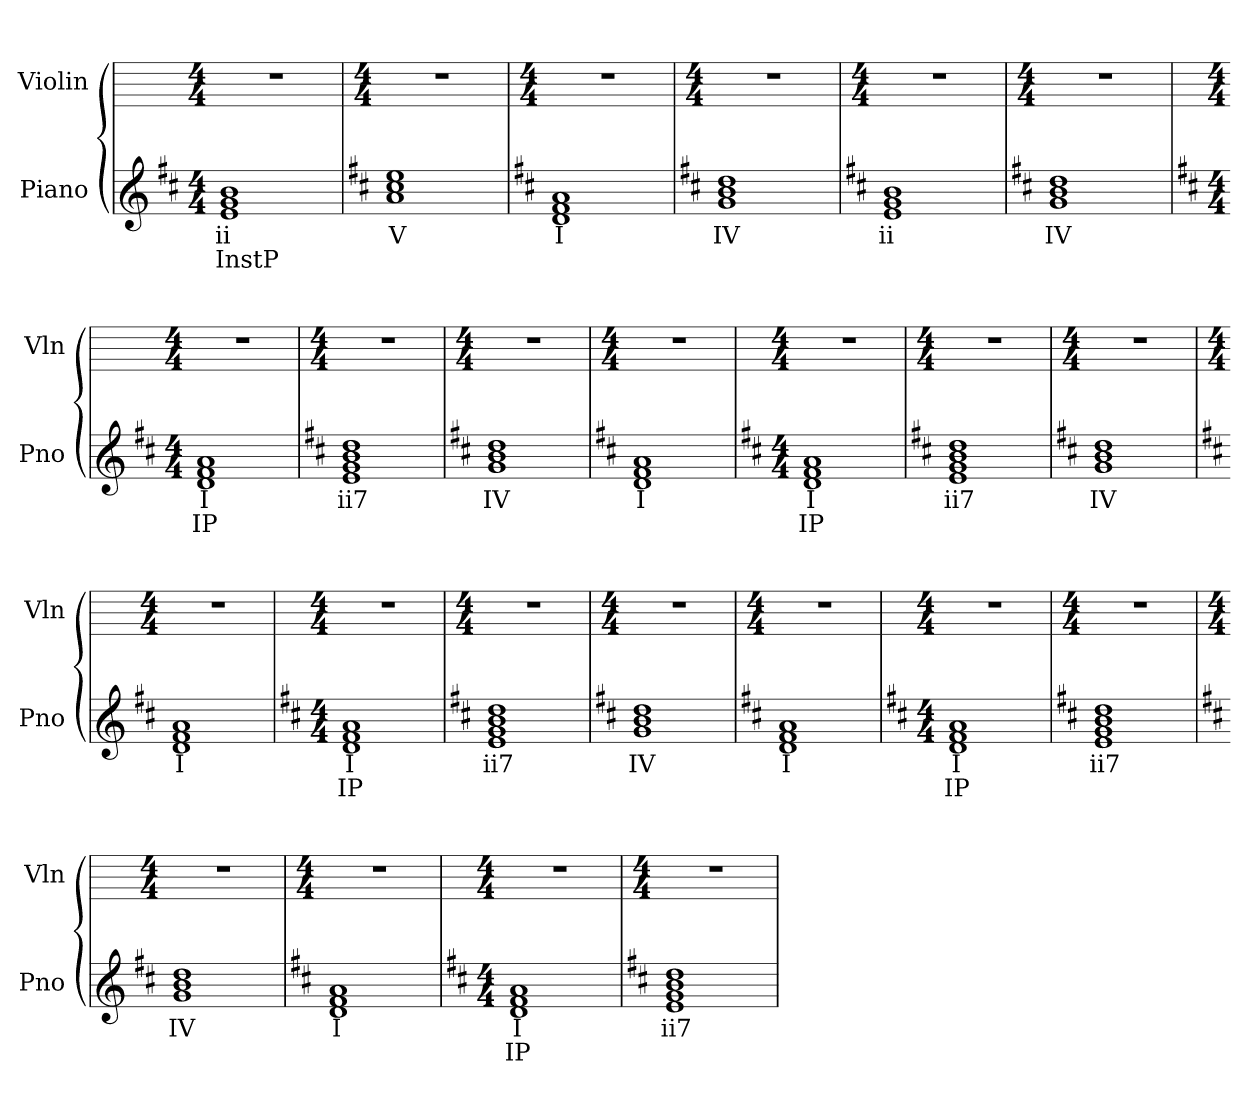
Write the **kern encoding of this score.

**kern	**text	**text	**kern
*part2	*part2	*part2	*part1
*staff2	*staff2	*staff2	*staff1
*I"Piano	*	*	*I"Violin
*I'Pno	*	*	*I'Vln
*k[f#c#]	*	*	*
*D:	*	*	*
*M4/4	*	*	*M4/4
=	=	=	=
1e 1g 1b	ii	InstP	1r
=	=	=	=
*k[f#c#]	*	*	*
*D:	*	*	*
*	*	*	*M4/4
1a 1cc# 1ee	V	.	1r
=	=	=	=
*k[f#c#]	*	*	*
*D:	*	*	*
*	*	*	*M4/4
1d 1f# 1a	I	.	1r
=	=	=	=
*k[f#c#]	*	*	*
*D:	*	*	*
*	*	*	*M4/4
1g 1b 1dd	IV	.	1r
=	=	=	=
*k[f#c#]	*	*	*
*D:	*	*	*
*	*	*	*M4/4
1e 1g 1b	ii	.	1r
=	=	=	=
*k[f#c#]	*	*	*
*D:	*	*	*
*	*	*	*M4/4
1g 1b 1dd	IV	.	1r
=	=	=	=
*k[f#c#]	*	*	*
*D:	*	*	*
*M4/4	*	*	*M4/4
1d 1f# 1a	I	IP	1r
=	=	=	=
*k[f#c#]	*	*	*
*D:	*	*	*
*	*	*	*M4/4
1e 1g 1b 1dd	ii7	.	1r
=	=	=	=
*k[f#c#]	*	*	*
*D:	*	*	*
*	*	*	*M4/4
1g 1b 1dd	IV	.	1r
=	=	=	=
*k[f#c#]	*	*	*
*D:	*	*	*
*	*	*	*M4/4
1d 1f# 1a	I	.	1r
=	=	=	=
*k[f#c#]	*	*	*
*D:	*	*	*
*M4/4	*	*	*M4/4
1d 1f# 1a	I	IP	1r
=	=	=	=
*k[f#c#]	*	*	*
*D:	*	*	*
*	*	*	*M4/4
1e 1g 1b 1dd	ii7	.	1r
=	=	=	=
*k[f#c#]	*	*	*
*D:	*	*	*
*	*	*	*M4/4
1g 1b 1dd	IV	.	1r
=	=	=	=
*k[f#c#]	*	*	*
*D:	*	*	*
*	*	*	*M4/4
1d 1f# 1a	I	.	1r
=	=	=	=
*k[f#c#]	*	*	*
*D:	*	*	*
*M4/4	*	*	*M4/4
1d 1f# 1a	I	IP	1r
=	=	=	=
*k[f#c#]	*	*	*
*D:	*	*	*
*	*	*	*M4/4
1e 1g 1b 1dd	ii7	.	1r
=	=	=	=
*k[f#c#]	*	*	*
*D:	*	*	*
*	*	*	*M4/4
1g 1b 1dd	IV	.	1r
=	=	=	=
*k[f#c#]	*	*	*
*D:	*	*	*
*	*	*	*M4/4
1d 1f# 1a	I	.	1r
=	=	=	=
*k[f#c#]	*	*	*
*D:	*	*	*
*M4/4	*	*	*M4/4
1d 1f# 1a	I	IP	1r
=	=	=	=
*k[f#c#]	*	*	*
*D:	*	*	*
*	*	*	*M4/4
1e 1g 1b 1dd	ii7	.	1r
=	=	=	=
*k[f#c#]	*	*	*
*D:	*	*	*
*	*	*	*M4/4
1g 1b 1dd	IV	.	1r
=	=	=	=
*k[f#c#]	*	*	*
*D:	*	*	*
*	*	*	*M4/4
1d 1f# 1a	I	.	1r
=	=	=	=
*k[f#c#]	*	*	*
*D:	*	*	*
*M4/4	*	*	*M4/4
1d 1f# 1a	I	IP	1r
=	=	=	=
*k[f#c#]	*	*	*
*D:	*	*	*
*	*	*	*M4/4
1e 1g 1b 1dd	ii7	.	1r
=	=	=	=
*-	*-	*-	*-
